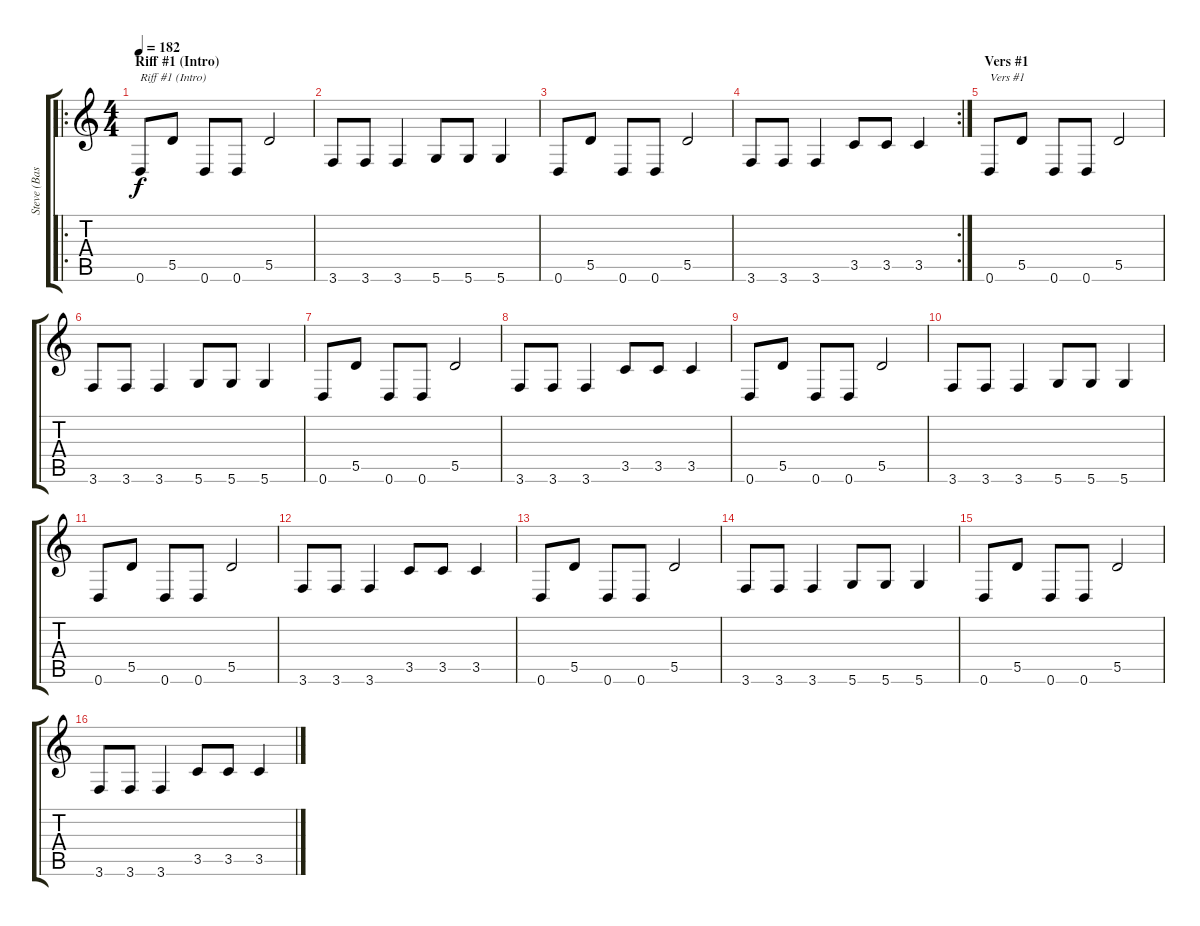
\track ("Steve (Bass)" "Steve (Bas") {instrument acousticbass}
\staff {score tabs}
\tuning (E4 B3 G3 D3 A2 D2) {hide}
\ro
\ts (4 4)
\section ("" "Riff #1 (Intro)")
\tempo 182
\clef g2
\ks c
0.6.8{txt "Riff #1 (Intro)" dy f instrument acousticbass} 5.5.8 0.6.8 0.6.8 5.5.2 |
3.6.8 3.6.8 3.6.4 5.6.8 5.6.8 5.6.4 |
0.6.8 5.5.8 0.6.8 0.6.8 5.5.2 |
\rc 2
3.6.8 3.6.8 3.6.4 3.5.8 3.5.8 3.5.4 |
\section ("" "Vers #1")
0.6.8{txt "Vers #1"} 5.5.8 0.6.8 0.6.8 5.5.2 |
3.6.8 3.6.8 3.6.4 5.6.8 5.6.8 5.6.4 |
0.6.8 5.5.8 0.6.8 0.6.8 5.5.2 |
3.6.8 3.6.8 3.6.4 3.5.8 3.5.8 3.5.4 |
0.6.8 5.5.8 0.6.8 0.6.8 5.5.2 |
3.6.8 3.6.8 3.6.4 5.6.8 5.6.8 5.6.4 |
0.6.8 5.5.8 0.6.8 0.6.8 5.5.2 |
3.6.8 3.6.8 3.6.4 3.5.8 3.5.8 3.5.4 |
0.6.8 5.5.8 0.6.8 0.6.8 5.5.2 |
3.6.8 3.6.8 3.6.4 5.6.8 5.6.8 5.6.4 |
0.6.8 5.5.8 0.6.8 0.6.8 5.5.2 |
3.6.8 3.6.8 3.6.4 3.5.8 3.5.8 3.5.4
